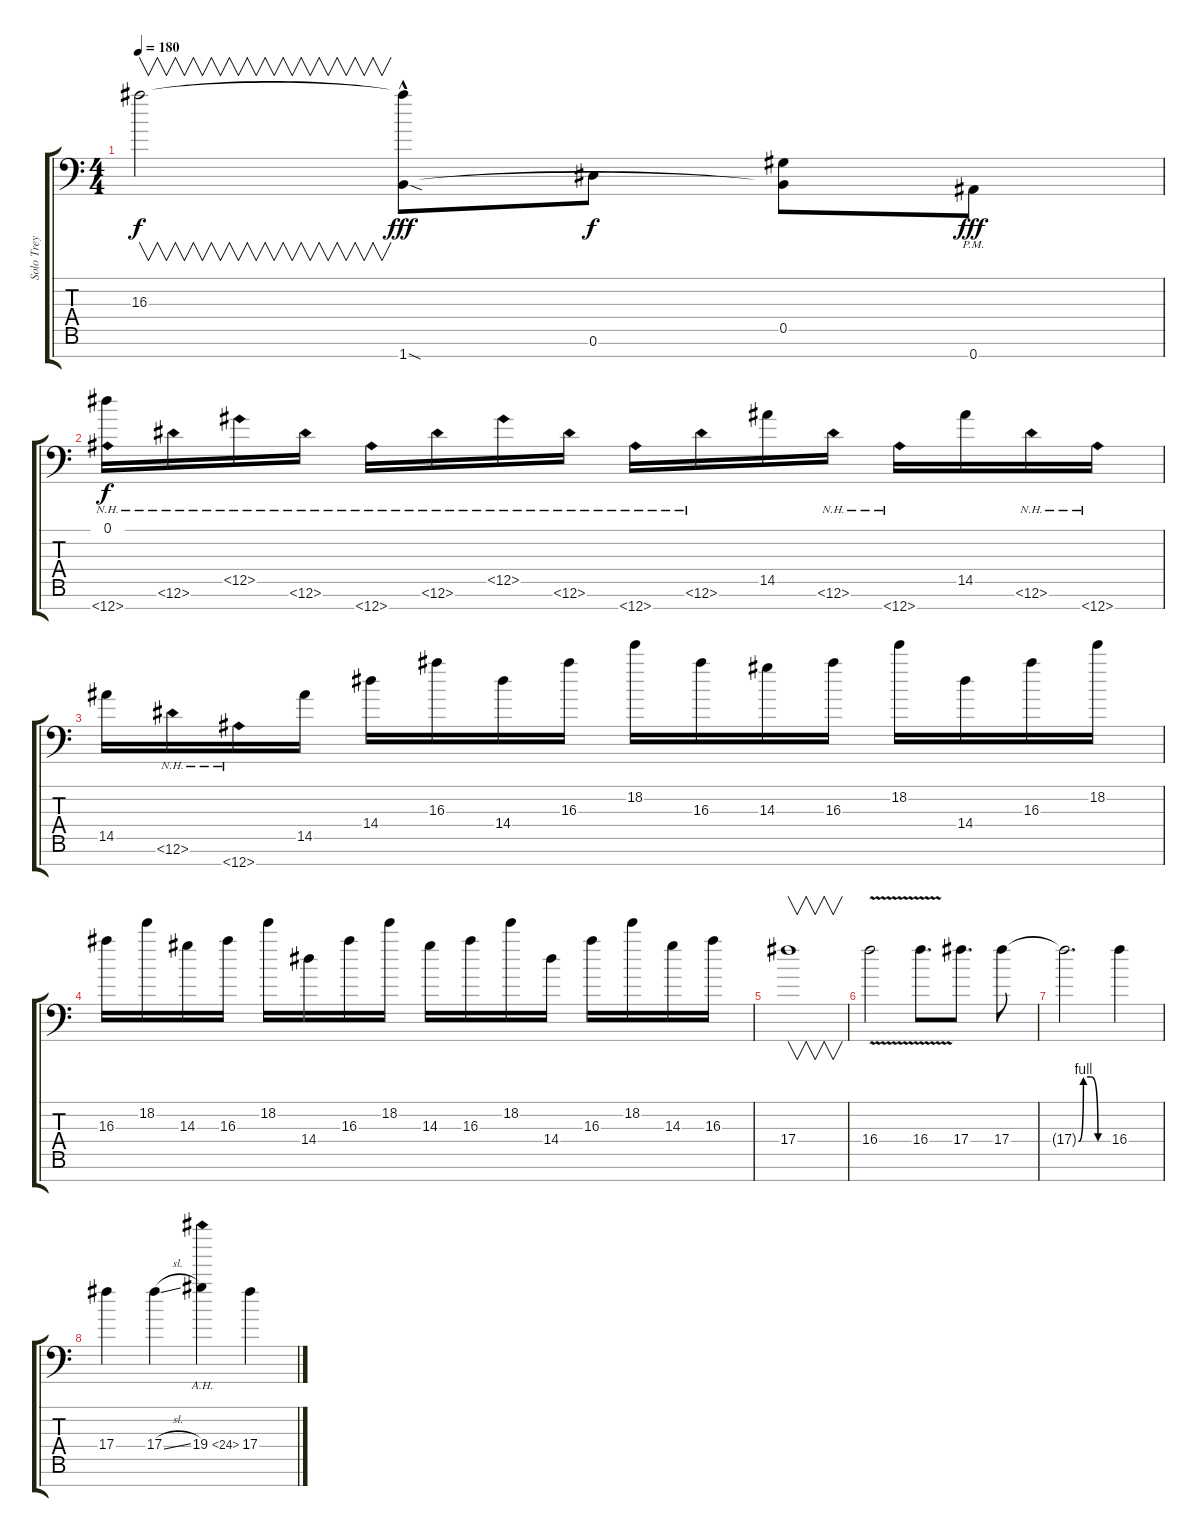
\track ("Solo Trey" "Solo Trey") {instrument distortionguitar}
\staff {score tabs}
\tuning (Eb4 Bb3 Gb3 Db3 Ab2 Eb2 Bb1) {hide}
\ts (4 4)
\tempo 180
\clef f4
\ks c
16.3.2{v dy f} (16.3{t} 1.7{sod hac}).8{dy fff} 0.6.8{dy f} (0.5 1.7{t}).8 0.7{pm}.8{dy fff} |
(0.1 12.7{nh}).16{dy f} 12.6{nh}.16 12.5{nh}.16 12.6{nh}.16 12.7{nh}.16 12.6{nh}.16 12.5{nh}.16 12.6{nh}.16 12.7{nh}.16 12.6{nh}.16 14.5.16 12.6{nh}.16 12.7{nh}.16 14.5.16 12.6{nh}.16 12.7{nh}.16 |
14.5.16 12.6{nh}.16 12.7{nh}.16 14.5.16 14.4.16 16.3.16 14.4.16 16.3.16 18.2.16 16.3.16 14.3.16 16.3.16 18.2.16 14.4.16 16.3.16 18.2.16 |
16.3.16 18.2.16 14.3.16 16.3.16 18.2.16 14.4.16 16.3.16 18.2.16 14.3.16 16.3.16 18.2.16 14.4.16 16.3.16 18.2.16 14.3.16 16.3.16 |
17.4.1{v} |
16.4{v}.2 16.4{v}.8{d} 17.4.8{d} 17.4.8 |
17.4{be (custom 0 0 10 4 25 4 40 0 60 0) t}.2{d} 16.4.4 |
17.4.4 17.4{sl}.4 19.4{ah 5}.4 17.4.4
